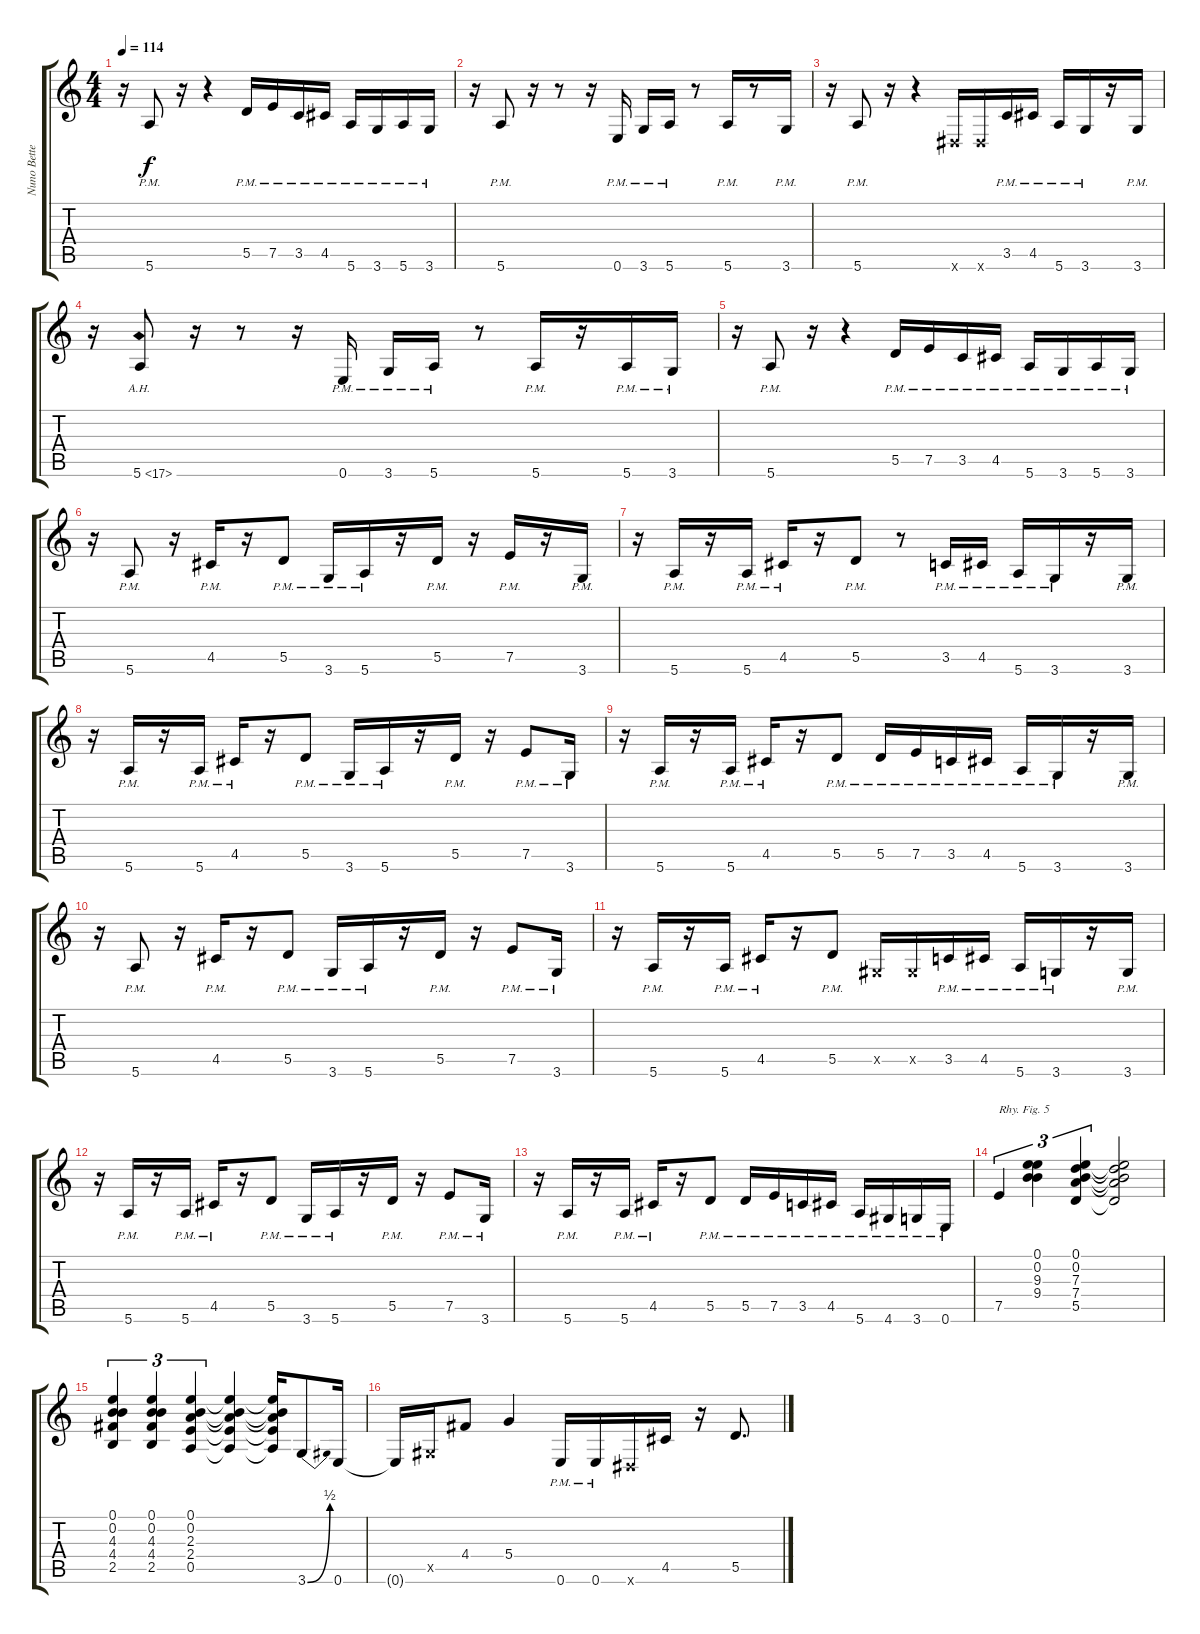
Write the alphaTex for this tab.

\track ("Nuno Bettencourt (Lead Guitar)" "Nuno Bette") {instrument distortionguitar}
\staff {score tabs}
\tuning (E4 B3 G3 D3 A2 E2) {hide}
\ts (4 4)
\tempo 114
\clef g2
\ks c
r.16{dy f} 5.6{pm}.8 r.16 r.4 5.5{pm}.16 7.5{pm}.16 3.5{pm}.16 4.5{pm}.16 5.6{pm}.16 3.6{pm}.16 5.6{pm}.16 3.6{pm}.16 |
r.16 5.6{pm}.8 r.16 r.8 r.16 0.6{pm}.16 3.6{pm}.16 5.6{pm}.16 r.8 5.6{pm}.16 r.8 3.6{pm}.16 |
r.16 5.6{pm}.8 r.16 r.4 -1.6{x}.16 -1.6{x}.16 3.5{pm}.16 4.5{pm}.16 5.6{pm}.16 3.6{pm}.16 r.16 3.6{pm}.16 |
r.16 5.6{ah 12}.8 r.16 r.8 r.16 0.6{pm}.16 3.6{pm}.16 5.6{pm}.16 r.8 5.6{pm}.16 r.16 5.6{pm}.16 3.6{pm}.16 |
r.16 5.6{pm}.8 r.16 r.4 5.5{pm}.16 7.5{pm}.16 3.5{pm}.16 4.5{pm}.16 5.6{pm}.16 3.6{pm}.16 5.6{pm}.16 3.6{pm}.16 |
r.16 5.6{pm}.8 r.16 4.5{pm}.16 r.16 5.5{pm}.8 3.6{pm}.16 5.6{pm}.16 r.16 5.5{pm}.16 r.16 7.5{pm}.16 r.16 3.6{pm}.16 |
r.16 5.6{pm}.16 r.16 5.6{pm}.16 4.5{pm}.16 r.16 5.5{pm}.8 r.8 3.5{pm}.16 4.5{pm}.16 5.6{pm}.16 3.6{pm}.16 r.16 3.6{pm}.16 |
r.16 5.6{pm}.16 r.16 5.6{pm}.16 4.5{pm}.16 r.16 5.5{pm}.8 3.6{pm}.16 5.6{pm}.16 r.16 5.5{pm}.16 r.16 7.5{pm}.8 3.6{pm}.16 |
r.16 5.6{pm}.16 r.16 5.6{pm}.16 4.5{pm}.16 r.16 5.5{pm}.8 5.5{pm}.16 7.5{pm}.16 3.5{pm}.16 4.5{pm}.16 5.6{pm}.16 3.6{pm}.16 r.16 3.6{pm}.16 |
r.16 5.6{pm}.8 r.16 4.5{pm}.16 r.16 5.5{pm}.8 3.6{pm}.16 5.6{pm}.16 r.16 5.5{pm}.16 r.16 7.5{pm}.8 3.6{pm}.16 |
r.16 5.6{pm}.16 r.16 5.6{pm}.16 4.5{pm}.16 r.16 5.5{pm}.8 -1.5{x}.16 -1.5{x}.16 3.5{pm}.16 4.5{pm}.16 5.6{pm}.16 3.6{pm}.16 r.16 3.6{pm}.16 |
r.16 5.6{pm}.16 r.16 5.6{pm}.16 4.5{pm}.16 r.16 5.5{pm}.8 3.6{pm}.16 5.6{pm}.16 r.16 5.5{pm}.16 r.16 7.5{pm}.8 3.6{pm}.16 |
r.16 5.6{pm}.16 r.16 5.6{pm}.16 4.5{pm}.16 r.16 5.5{pm}.8 5.5{pm}.16 7.5{pm}.16 3.5{pm}.16 4.5{pm}.16 5.6{pm}.16 4.6{pm}.16 3.6{pm}.16 0.6{pm}.16 |
7.5.4{tu (3 2) txt "Rhy. Fig. 5"} (0.1 0.2 9.3 9.4).4{tu (3 2)} (0.1 0.2 7.3 7.4 5.5).4{tu (3 2)} (0.1{t} 0.2{t} 7.3{t} 7.4{t} 5.5{t}).2 |
(0.1 0.2 4.3 4.4 2.5).4{tu (3 2)} (0.1 0.2 4.3 4.4 2.5).4{tu (3 2)} (0.1 0.2 2.3 2.4 0.5).4{tu (3 2)} (0.1{t} 0.2{t} 2.3{t} 2.4{t} 0.5{t}).4 (0.1{t} 0.2{t} 2.3{t} 2.4{t} 0.5{t}).16 3.6{be (bend 0 0 60 2)}.8 0.6.16 |
0.6{t}.16 -1.5{x}.16 4.4.8 5.4.4 0.6{pm}.16 0.6{pm}.16 -1.6{x}.16 4.5.16 r.16 5.5.8{d}
